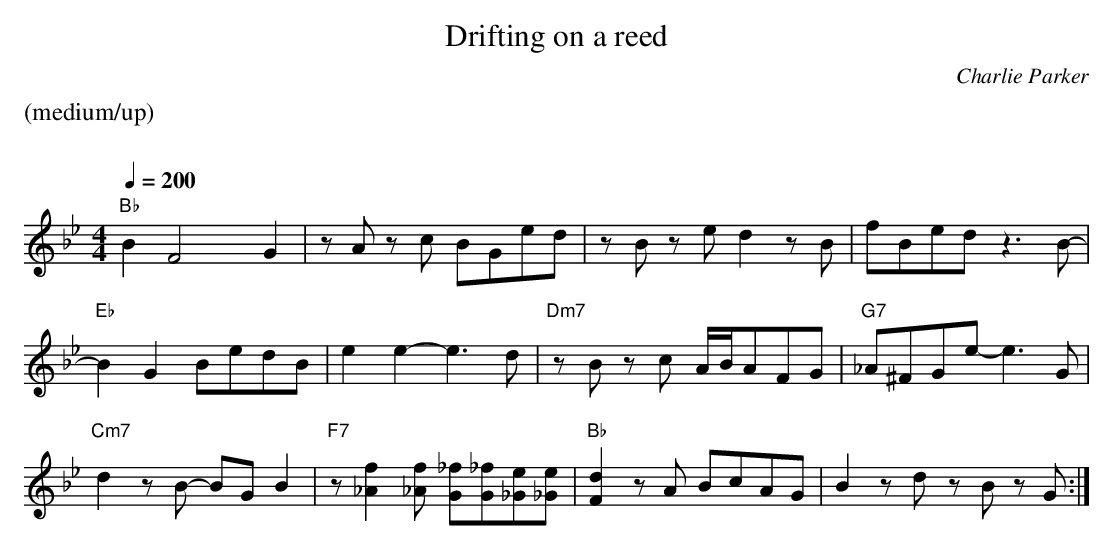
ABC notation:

X:1
T: Drifting on a reed
M:4/4
L:1/8
C:Charlie Parker
Q:1/4=200
%%staves (chords melody)
K:Bb
%%text (medium/up)
%%vskip 20
V:chords
"Bb"x4 x4 | x4 x4 | x4 x4 | x4 x4 |
"Eb"x4 x4 | x4 x4 | "Dm7"x4 x4 | "G7"x4 x4 |
"Cm7"x4 x4 | "F7"x4 x4 | "Bb"x4 x4 | x4 x4 :|
V:melody
B2F4G2 | zA zc BGed | zB ze d2 zB | fBed z3B- |
B2G2 BedB | e2 e2-e3d | zB zc A/B/AFG | _A^FGe- e3G |
d2zB- BG B2 | z[_A2f2][_Af] [G_f][G_f][_Ge][_Ge] | [F2d2]zA BcAG | B2zd zB zG :|
